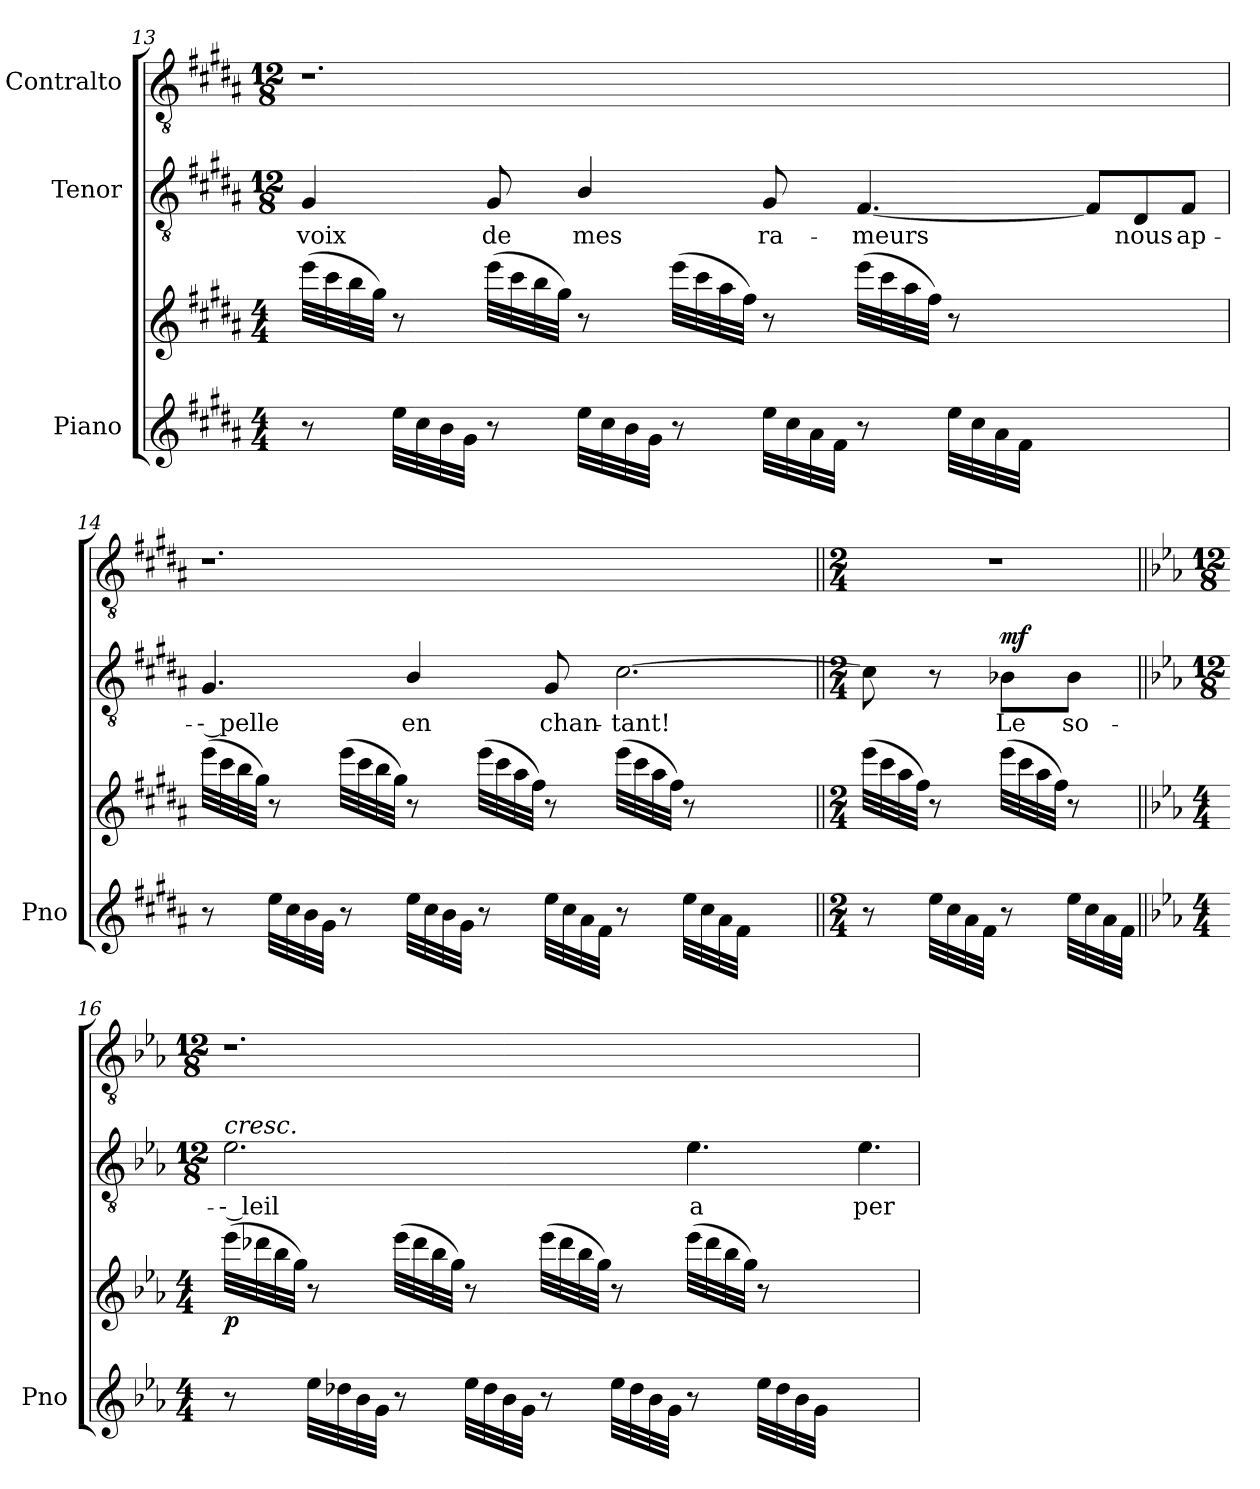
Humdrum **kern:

**kern	**kern	**dynam	**kern	**text	**dynam	**kern
*part3	*part3	*part3	*part2	*part2	*part2	*part1
*staff4	*staff3	*staff3/4	*staff2	*staff2	*staff2	*staff1
*I"Piano	*	*	*I"Tenor	*	*	*I"Contralto
*I'Pno	*	*	*	*	*	*
*clefG2	*clefG2	*	*clefGv2	*	*	*clefGv2
*k[f#c#g#d#a#]	*k[f#c#g#d#a#]	*	*k[f#c#g#d#a#]	*	*	*k[f#c#g#d#a#]
*M4/4	*M4/4	*	*M12/8	*	*	*M12/8
=13	=13	=13	=13	=13	=13	=13
8r	(32eee\LLL	.	4G#/	voix	.	1.r
.	32ccc#\	.	.	.	.	.
.	32bb\	.	.	.	.	.
.	32gg#\JJJ)	.	.	.	.	.
32ee\LLL	8r	.	.	.	.	.
32cc#\	.	.	.	.	.	.
32b\	.	.	.	.	.	.
32g#\JJJ	.	.	.	.	.	.
8r	(32eee\LLL	.	8G#/	de	.	.
.	32ccc#\	.	.	.	.	.
.	32bb\	.	.	.	.	.
.	32gg#\JJJ)	.	.	.	.	.
32ee\LLL	8r	.	4B/	mes	.	.
32cc#\	.	.	.	.	.	.
32b\	.	.	.	.	.	.
32g#\JJJ	.	.	.	.	.	.
8r	(32eee\LLL	.	.	.	.	.
.	32ccc#\	.	.	.	.	.
.	32aa#\	.	.	.	.	.
.	32ff#\JJJ)	.	.	.	.	.
32ee\LLL	8r	.	8G#/	ra-	.	.
32cc#\	.	.	.	.	.	.
32a#\	.	.	.	.	.	.
32f#\JJJ	.	.	.	.	.	.
8r	(32eee\LLL	.	[4.F#/	-meurs	.	.
.	32ccc#\	.	.	.	.	.
.	32aa#\	.	.	.	.	.
.	32ff#\JJJ)	.	.	.	.	.
32ee\LLL	8r	.	.	.	.	.
32cc#\	.	.	.	.	.	.
32a#\	.	.	.	.	.	.
32f#\JJJ	.	.	.	.	.	.
2ryy	2ryy	.	.	.	.	.
.	.	.	8F#/L]	.	.	.
.	.	.	8D#/	nous	.	.
.	.	.	8F#/J	ap-	.	.
=14	=14	=14	=14	=14	=14	=14
8r	(32eee\LLL	.	4.G#/	-- pelle	.	1.r
.	32ccc#\	.	.	.	.	.
.	32bb\	.	.	.	.	.
.	32gg#\JJJ)	.	.	.	.	.
32ee\LLL	8r	.	.	.	.	.
32cc#\	.	.	.	.	.	.
32b\	.	.	.	.	.	.
32g#\JJJ	.	.	.	.	.	.
8r	(32eee\LLL	.	.	.	.	.
.	32ccc#\	.	.	.	.	.
.	32bb\	.	.	.	.	.
.	32gg#\JJJ)	.	.	.	.	.
32ee\LLL	8r	.	4B/	en	.	.
32cc#\	.	.	.	.	.	.
32b\	.	.	.	.	.	.
32g#\JJJ	.	.	.	.	.	.
8r	(32eee\LLL	.	.	.	.	.
.	32ccc#\	.	.	.	.	.
.	32aa#\	.	.	.	.	.
.	32ff#\JJJ)	.	.	.	.	.
32ee\LLL	8r	.	8G#/	chan-	.	.
32cc#\	.	.	.	.	.	.
32a#\	.	.	.	.	.	.
32f#\JJJ	.	.	.	.	.	.
8r	(32eee\LLL	.	[2.c#\	-tant!	.	.
.	32ccc#\	.	.	.	.	.
.	32aa#\	.	.	.	.	.
.	32ff#\JJJ)	.	.	.	.	.
32ee\LLL	8r	.	.	.	.	.
32cc#\	.	.	.	.	.	.
32a#\	.	.	.	.	.	.
32f#\JJJ	.	.	.	.	.	.
2ryy	2ryy	.	.	.	.	.
=15||	=15||	=15||	=15||	=15||	=15||	=15||
*M2/4	*M2/4	*	*M2/4	*	*	*M2/4
8r	(32eee\LLL	.	8c#\]	.	.	2r
.	32ccc#\	.	.	.	.	.
.	32aa#\	.	.	.	.	.
.	32ff#\JJJ)	.	.	.	.	.
32ee\LLL	8r	.	8r	.	.	.
32cc#\	.	.	.	.	.	.
32a#\	.	.	.	.	.	.
32f#\JJJ	.	.	.	.	.	.
!	!	!	!	!	!LO:DY:a	!
8r	(32eee\LLL	.	8B-X\L	Le	mf	.
.	32ccc#\	.	.	.	.	.
.	32aa#\	.	.	.	.	.
.	32ff#\JJJ)	.	.	.	.	.
32ee\LLL	8r	.	8B-\J	so-	.	.
32cc#\	.	.	.	.	.	.
32a#\	.	.	.	.	.	.
32f#\JJJ	.	.	.	.	.	.
=16||	=16||	=16||	=16||	=16||	=16||	=16||
*k[b-e-a-]	*k[b-e-a-]	*	*k[b-e-a-]	*	*	*k[b-e-a-]
*M4/4	*M4/4	*	*M12/8	*	*	*M12/8
!	!	!	!LO:TX:a:i:t=cresc.	!	!	!
!	!	!LO:DY:b	!	!	!	!
8r	(32eee-\LLL	p	2.e-\	-- leil	.	1.r
.	32ddd-X\	.	.	.	.	.
.	32bb-\	.	.	.	.	.
.	32gg\JJJ)	.	.	.	.	.
32ee-\LLL	8r	.	.	.	.	.
32dd-X\	.	.	.	.	.	.
32b-\	.	.	.	.	.	.
32g\JJJ	.	.	.	.	.	.
8r	(32eee-\LLL	.	.	.	.	.
.	32ddd-\	.	.	.	.	.
.	32bb-\	.	.	.	.	.
.	32gg\JJJ)	.	.	.	.	.
32ee-\LLL	8r	.	.	.	.	.
32dd-\	.	.	.	.	.	.
32b-\	.	.	.	.	.	.
32g\JJJ	.	.	.	.	.	.
8r	(32eee-\LLL	.	.	.	.	.
.	32ddd-\	.	.	.	.	.
.	32bb-\	.	.	.	.	.
.	32gg\JJJ)	.	.	.	.	.
32ee-\LLL	8r	.	.	.	.	.
32dd-\	.	.	.	.	.	.
32b-\	.	.	.	.	.	.
32g\JJJ	.	.	.	.	.	.
8r	(32eee-\LLL	.	4.e-\	a	.	.
.	32ddd-\	.	.	.	.	.
.	32bb-\	.	.	.	.	.
.	32gg\JJJ)	.	.	.	.	.
32ee-\LLL	8r	.	.	.	.	.
32dd-\	.	.	.	.	.	.
32b-\	.	.	.	.	.	.
32g\JJJ	.	.	.	.	.	.
2ryy	2ryy	.	.	.	.	.
.	.	.	4.e-\	per-	.	.
=	=	=	=	=	=	=
*-	*-	*-	*-	*-	*-	*-
